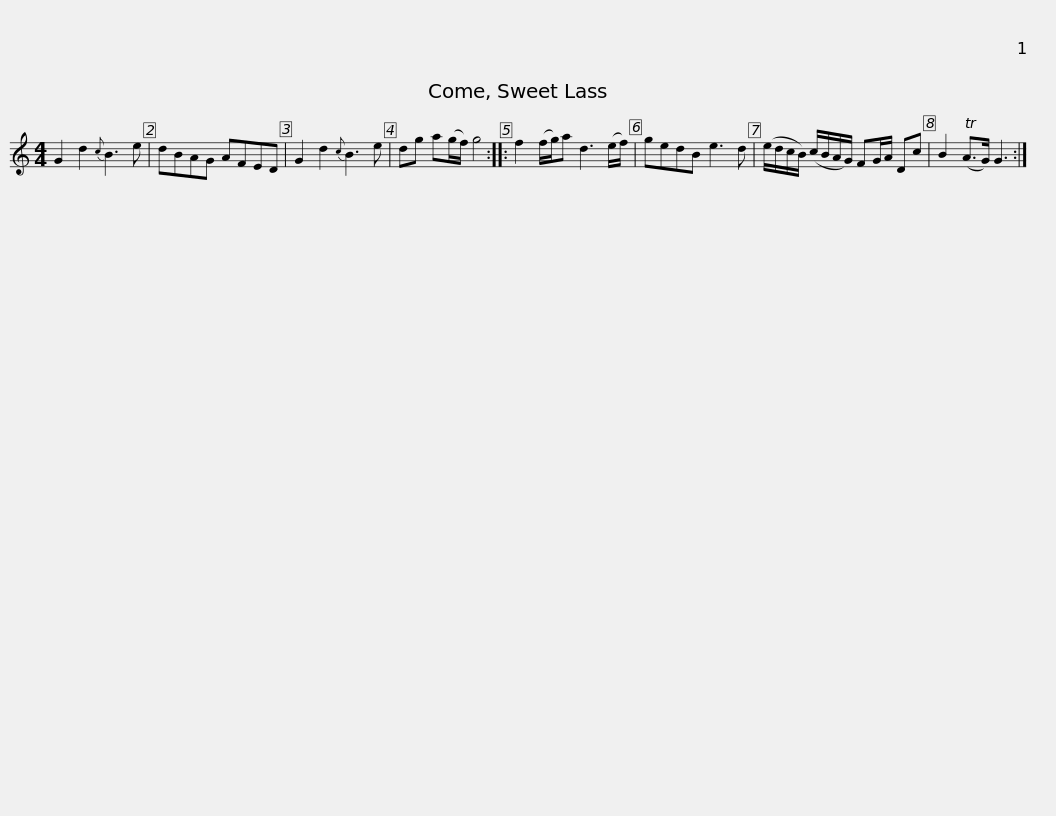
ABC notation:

X:1
L:1/8
M:4/4
I:linebreak $
K:C
V:1 treble
V:1
 G2 d2{c} B3 e | dBAG AFED | G2 d2{c} B3 e | dg a(g/f/) g4 :: f2 (f/g/)a d3 (e/f/) | %5
 gedB e3 d |$ (e/d/c/B/) (c/B/A/G/) FG/A/ Dc | B2 (TA>G) G3 :| %8
